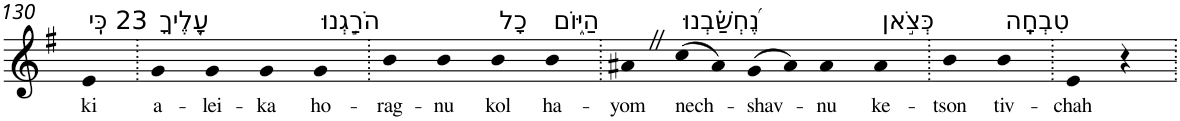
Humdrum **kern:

**kern	**text
*part1	*part1
*staff1	*staff1
*I"Piano	*
*I'Pno	*
!!LO:PB:g=z
*clefG2	*
*k[f#]	*
*G:	*
=130	=130
!LO:TX:a:t=23 כִּֽי	!
!	!LO:LY:b
4e	ki
=131.	=131.
!LO:TX:a:t=עָ֭לֶיךָ	!
!	!LO:LY:b
4g	a-
!	!LO:LY:b
4g	-lei-
!	!LO:LY:b
4g	-ka
!LO:TX:a:t=הֹרַ֣גְנוּ	!
!	!LO:LY:b
4g	ho-
=132.	=132.
!	!LO:LY:b
4b	-rag-
!	!LO:LY:b
4b	-nu
!LO:TX:a:t=כָל	!
!	!LO:LY:b
4b	kol
!LO:TX:a:t=הַיּ֑וֹם	!
!	!LO:LY:b
4b	ha-
=133.	=133.
!	!LO:LY:b
4a#XZ	-yom
!LO:TX:a:t=נֶ֝חְשַׁ֗בְנוּ	!
!	!LO:LY:b
(>8cc	nech-
8a#)	.
!	!LO:LY:b
(>8g	-shav-
8a#)	.
!	!LO:LY:b
4a#	-nu
!LO:TX:a:t=כְּצֹ֣אן	!
!	!LO:LY:b
4a#	ke-
=134.	=134.
!	!LO:LY:b
4b	-tson
!LO:TX:a:t=טִבְחָֽה	!
!	!LO:LY:b
4b	tiv-
=135.	=135.
!	!LO:LY:b
4e	-chah
4r	.
=.	=.
*-	*-
